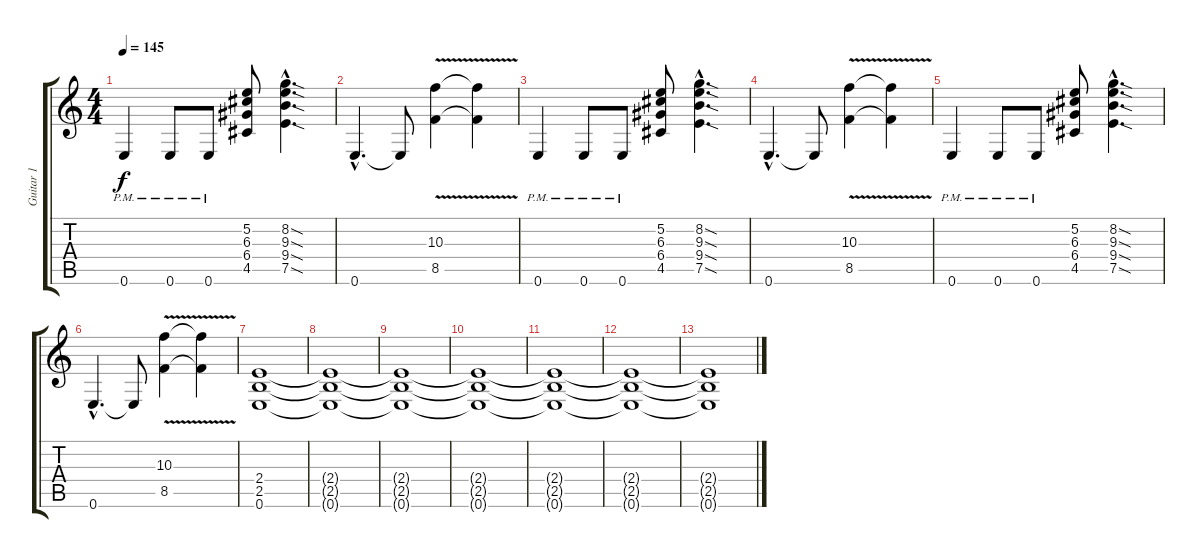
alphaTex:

\track ("Guitar 1" "Guitar 1") {instrument distortionguitar}
\staff {score tabs}
\tuning (E4 B3 G3 D3 A2 E2) {hide}
\ts (4 4)
\tempo 145
\clef g2
\ks c
0.6{pm}.4{dy f} 0.6{pm}.8 0.6{pm}.8 (5.2 6.3 6.4 4.5).8 (8.2{sod hac} 9.3{sod hac} 9.4{sod hac} 7.5{sod hac}).4{d} |
0.6{hac}.4{d} 0.6{t}.8 (10.3{v} 8.5{v}).4 (10.3{t} 8.5{t}).4 |
0.6{pm}.4 0.6{pm}.8 0.6{pm}.8 (5.2 6.3 6.4 4.5).8 (8.2{sod hac} 9.3{sod hac} 9.4{sod hac} 7.5{sod hac}).4{d} |
0.6{hac}.4{d} 0.6{t}.8 (10.3{v} 8.5{v}).4 (10.3{t} 8.5{t}).4 |
0.6{pm}.4 0.6{pm}.8 0.6{pm}.8 (5.2 6.3 6.4 4.5).8 (8.2{sod hac} 9.3{sod hac} 9.4{sod hac} 7.5{sod hac}).4{d} |
0.6{hac}.4{d} 0.6{t}.8 (10.3{v} 8.5{v}).4 (10.3{t} 8.5{t}).4 |
(2.4 2.5 0.6).1 |
(2.4{t} 2.5{t} 0.6{t}).1 |
(2.4{t} 2.5{t} 0.6{t}).1{volume 0} |
(2.4{t} 2.5{t} 0.6{t}).1 |
(2.4{t} 2.5{t} 0.6{t}).1 |
(2.4{t} 2.5{t} 0.6{t}).1 |
(2.4{t} 2.5{t} 0.6{t}).1
